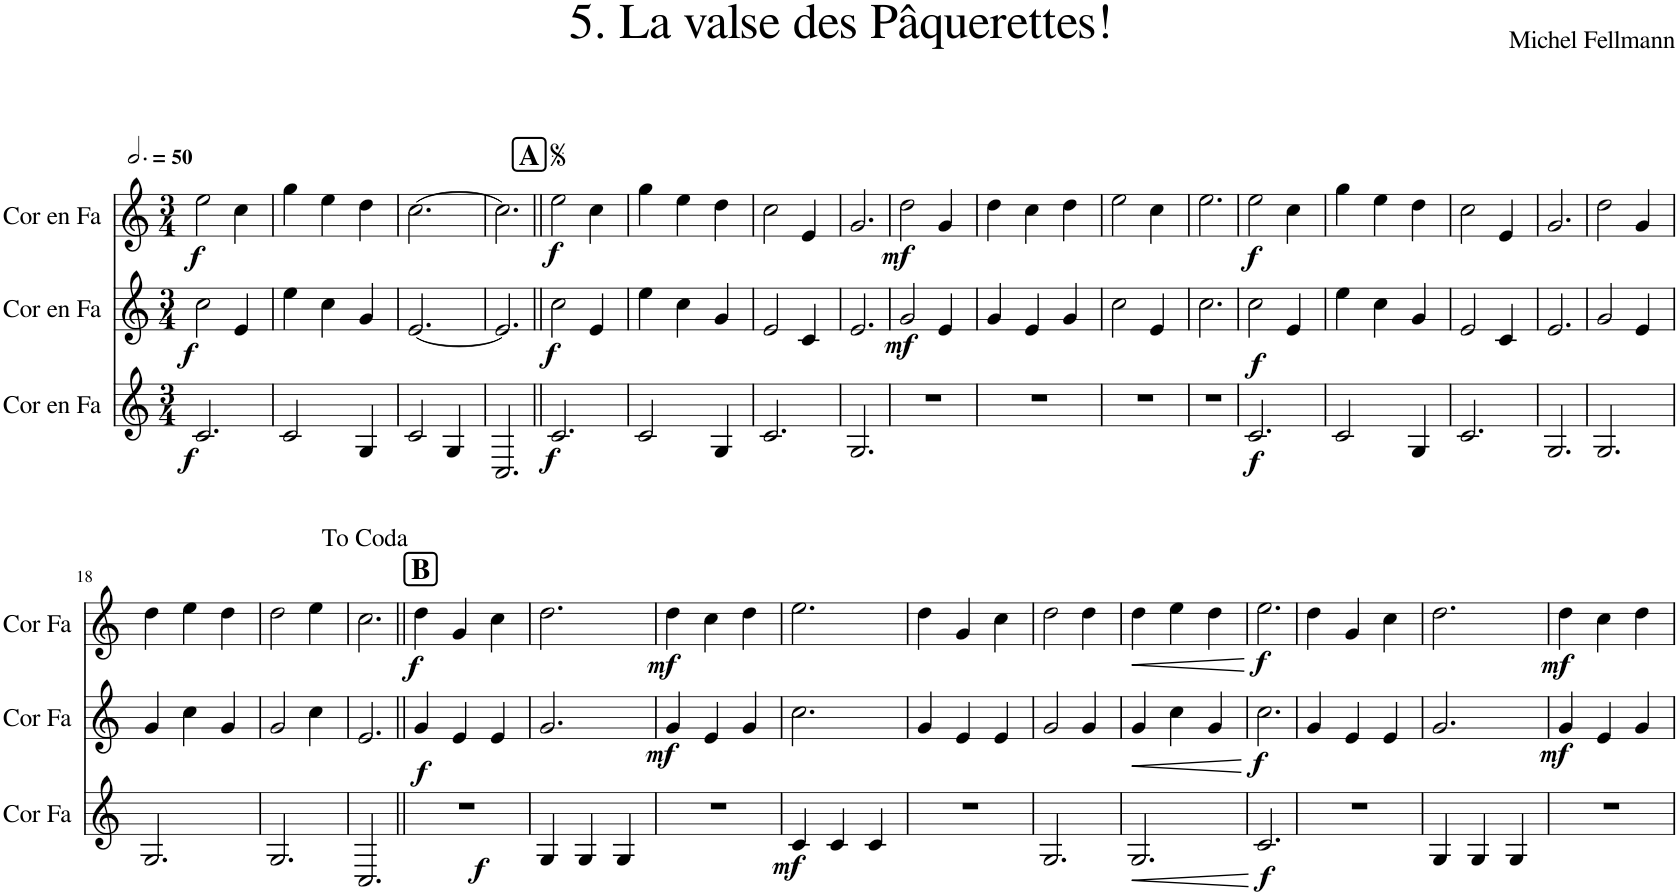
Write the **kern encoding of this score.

**kern	**dynam	**kern	**dynam	**kern	**dynam
*part3	*part3	*part2	*part2	*part1	*part1
*staff3	*staff3	*staff2	*staff2	*staff1	*staff1
*I"Cor en Fa	*	*I"Cor en Fa	*	*I"Cor en Fa	*
*I'Cor Fa	*	*I'Cor Fa	*	*I'Cor Fa	*
*clefG2	*	*clefG2	*	*clefG2	*
*Trd4c7	*	*Trd4c7	*	*Trd4c7	*
*k[]	*	*k[]	*	*k[]	*
*M3/4	*	*M3/4	*	*M3/4	*
*MM150	*	*MM150	*	*MM150	*
=1	=1	=1	=1	=1	=1
!	!LO:DY:b	!	!LO:DY:b	!	!LO:DY:b
2.c/	f	2cc\	f	2ee\	f
.	.	4e/	.	4cc\	.
=2	=2	=2	=2	=2	=2
2c/	.	4ee\	.	4gg\	.
.	.	4cc\	.	4ee\	.
4G/	.	4g/	.	4dd\	.
=3	=3	=3	=3	=3	=3
2c/	.	[2.e/	.	[2.cc\	.
4G/	.	.	.	.	.
=4	=4	=4	=4	=4	=4
2.C/	.	2.e/]	.	2.cc\]	.
!!LO:REH:place=s1:a:B:cj:fs=14:t=A
=5||	=5||	=5||	=5||	=5||	=5||
!	!LO:DY:b	!	!LO:DY:b	!	!LO:DY:b
2.c/	f	2cc\	f	2ee\	f
.	.	4e/	.	4cc\	.
=6	=6	=6	=6	=6	=6
2c/	.	4ee\	.	4gg\	.
.	.	4cc\	.	4ee\	.
4G/	.	4g/	.	4dd\	.
=7	=7	=7	=7	=7	=7
2.c/	.	2e/	.	2cc\	.
.	.	4c/	.	4e/	.
=8	=8	=8	=8	=8	=8
2.G/	.	2.e/	.	2.g/	.
=9	=9	=9	=9	=9	=9
!	!	!	!LO:DY:b	!	!LO:DY:b
2.r	.	2g/	mf	2dd\	mf
.	.	4e/	.	4g/	.
=10	=10	=10	=10	=10	=10
2.r	.	4g/	.	4dd\	.
.	.	4e/	.	4cc\	.
.	.	4g/	.	4dd\	.
=11	=11	=11	=11	=11	=11
2.r	.	2cc\	.	2ee\	.
.	.	4e/	.	4cc\	.
=12	=12	=12	=12	=12	=12
2.r	.	2.cc\	.	2.ee\	.
=13	=13	=13	=13	=13	=13
!	!LO:DY:b	!	!LO:DY:b	!	!LO:DY:b
2.c/	f	2cc\	f	2ee\	f
.	.	4e/	.	4cc\	.
=14	=14	=14	=14	=14	=14
2c/	.	4ee\	.	4gg\	.
.	.	4cc\	.	4ee\	.
4G/	.	4g/	.	4dd\	.
=15	=15	=15	=15	=15	=15
2.c/	.	2e/	.	2cc\	.
.	.	4c/	.	4e/	.
=16	=16	=16	=16	=16	=16
2.G/	.	2.e/	.	2.g/	.
=17	=17	=17	=17	=17	=17
2.G/	.	2g/	.	2dd\	.
.	.	4e/	.	4g/	.
!!LO:LB:g=z
=18	=18	=18	=18	=18	=18
2.G/	.	4g/	.	4dd\	.
.	.	4cc\	.	4ee\	.
.	.	4g/	.	4dd\	.
=19	=19	=19	=19	=19	=19
2.G/	.	2g/	.	2dd\	.
.	.	4cc\	.	4ee\	.
=20	=20	=20	=20	=20	=20
2.C/	.	2.e/	.	2.cc\	.
!!LO:REH:place=s1:a:B:cj:fs=14:t=B
=21||	=21||	=21||	=21||	=21||	=21||
!	!LO:DY:b	!	!LO:DY:b	!	!LO:DY:b
2.r	f	4g/	f	4dd\	f
.	.	4e/	.	4g/	.
.	.	4e/	.	4cc\	.
=22	=22	=22	=22	=22	=22
4G/	.	2.g/	.	2.dd\	.
4G/	.	.	.	.	.
4G/	.	.	.	.	.
=23	=23	=23	=23	=23	=23
!	!	!	!LO:DY:b	!	!LO:DY:b
2.r	.	4g/	mf	4dd\	mf
.	.	4e/	.	4cc\	.
.	.	4g/	.	4dd\	.
=24	=24	=24	=24	=24	=24
!	!LO:DY:b	!	!	!	!
4c/	mf	2.cc\	.	2.ee\	.
4c/	.	.	.	.	.
4c/	.	.	.	.	.
=25	=25	=25	=25	=25	=25
2.r	.	4g/	.	4dd\	.
.	.	4e/	.	4g/	.
.	.	4e/	.	4cc\	.
=26	=26	=26	=26	=26	=26
2.G/	.	2g/	.	2dd\	.
.	.	4g/	.	4dd\	.
=27	=27	=27	=27	=27	=27
!	!LO:HP:b	!	!LO:HP:b	!	!LO:HP:b
2.G/	<	4g/	<	4dd\	<
.	.	4cc\	.	4ee\	.
.	.	4g/	.	4dd\	.
.	[	.	[	.	[
=28	=28	=28	=28	=28	=28
!	!LO:DY:b	!	!LO:DY:b	!	!LO:DY:b
2.c/	f	2.cc\	f	2.ee\	f
=29	=29	=29	=29	=29	=29
2.r	.	4g/	.	4dd\	.
.	.	4e/	.	4g/	.
.	.	4e/	.	4cc\	.
=30	=30	=30	=30	=30	=30
4G/	.	2.g/	.	2.dd\	.
4G/	.	.	.	.	.
4G/	.	.	.	.	.
=31	=31	=31	=31	=31	=31
!	!	!	!LO:DY:b	!	!LO:DY:b
2.r	.	4g/	mf	4dd\	mf
.	.	4e/	.	4cc\	.
.	.	4g/	.	4dd\	.
=	=	=	=	=	=
*-	*-	*-	*-	*-	*-
